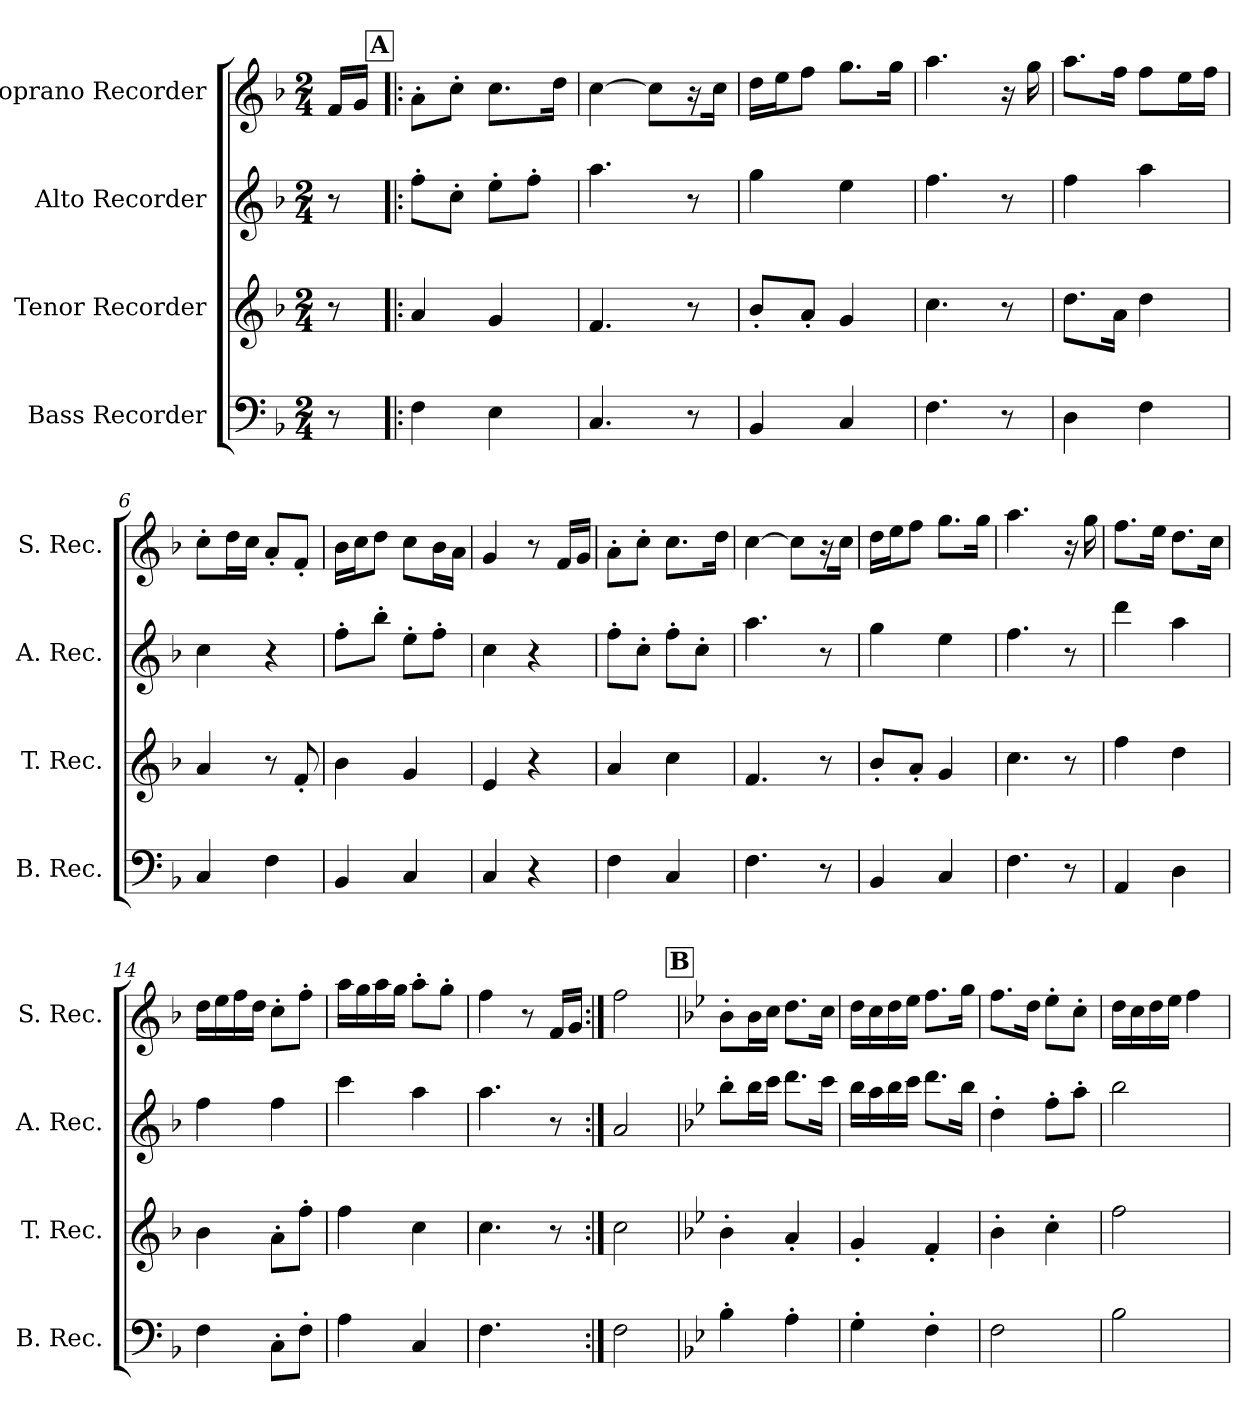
**kern	**kern	**kern	**kern
*part4	*part3	*part2	*part1
*staff4	*staff3	*staff2	*staff1
*I"Bass Recorder	*I"Tenor Recorder	*I"Alto Recorder	*I"Soprano Recorder
*I'B. Rec.	*I'T. Rec.	*I'A. Rec.	*I'S. Rec.
*clefF4	*clefG2	*clefG2	*clefG2
*ITrd-7c-12	*	*	*ITrd-7c-12
*k[b-]	*k[b-]	*k[b-]	*k[b-]
*F:	*F:	*F:	*F:
*M2/4	*M2/4	*M2/4	*M2/4
*MM85	*MM85	*MM85	*MM85
=	=	=	=
8r	8r	8r	16ff/LL
.	.	.	16gg/JJ
!!LO:REH:place=s1:a:B:fs=10.2:t=A
=1!|:	=1!|:	=1!|:	=1!|:
4f>\	4a</	8ff'>\L	8aa'>\L
.	.	8cc'>\J	8ccc'>\J
4e>\	4g</	8ee'>\L	8.ccc\L
.	.	8ff'>\J	.
.	.	.	16ddd\Jk
=2	=2	=2	=2
4.c/	4.f/	4.aa\	[4ccc\
.	.	.	8ccc\L]
8r	8r	8r	16r
.	.	.	16ccc\Jk
=3	=3	=3	=3
4B-</	8b-'</L	4gg>\	16ddd\LL
.	.	.	16eee\J
.	8a'</J	.	8fff\J
4c/	4g/	4ee\	8.ggg\L
.	.	.	16ggg\Jk
=4	=4	=4	=4
4.f\	4.cc\	4.ff\	4.aaa\
8r	8r	8r	16r
.	.	.	16ggg\
=5	=5	=5	=5
4d\	8.dd\L	4ff\	8.aaa\L
.	16a\Jk	.	16fff\Jk
4f\	4dd\	4aa\	8fff\L
.	.	.	16eee\L
.	.	.	16fff\JJ
=6	=6	=6	=6
4c</	4a</	4cc>\	8ccc'>\L
.	.	.	16ddd\L
.	.	.	16ccc\JJ
4f>\	8r	4r	8aa'</L
.	8f'</	.	8ff'</J
=7	=7	=7	=7
4B-</	4b->\	8ff'>\L	16bb-\LL
.	.	.	16ccc\J
.	.	8bb-'>\J	8ddd\J
4c</	4g</	8ee'>\L	8ccc\L
.	.	8ff'>\J	16bb-\L
.	.	.	16aa\JJ
!!LO:LB:g=z
=8	=8	=8	=8
4c/	4e/	4cc\	4gg/
4r	4r	4r	8r
.	.	.	16ff/LL
.	.	.	16gg/JJ
=9	=9	=9	=9
4f>\	4a</	8ff'>\L	8aa'>\L
.	.	8cc'>\J	8ccc'>\J
4c</	4cc>\	8ff'>\L	8.ccc\L
.	.	8cc'>\J	.
.	.	.	16ddd\Jk
=10	=10	=10	=10
4.f\	4.f/	4.aa\	[4ccc\
.	.	.	8ccc\L]
8r	8r	8r	16r
.	.	.	16ccc\Jk
=11	=11	=11	=11
4B-</	8b-'</L	4gg>\	16ddd\LL
.	.	.	16eee\J
.	8a'</J	.	8fff\J
4c</	4g/	4ee>\	8.ggg\L
.	.	.	16ggg\Jk
=12	=12	=12	=12
4.f\	4.cc\	4.ff\	4.aaa\
8r	8r	8r	16r
.	.	.	16ggg\
=13	=13	=13	=13
4A/	4ff\	4ddd\	8.fff\L
.	.	.	16eee\Jk
4d\	4dd\	4aa\	8.ddd\L
.	.	.	16ccc\Jk
=14	=14	=14	=14
4f\	4b-\	4ff\	16ddd\LL
.	.	.	16eee\
.	.	.	16fff\
.	.	.	16ddd\JJ
8c'>\L	8a'>\L	4ff>\	8ccc'>\L
8f'>\J	8ff'>\J	.	8fff'>\J
=15	=15	=15	=15
4a\	4ff\	4ccc\	16aaa\LL
.	.	.	16ggg\
.	.	.	16aaa\
.	.	.	16ggg\JJ
4c</	4cc>\	4aa>\	8aaa'>\L
.	.	.	8ggg'>\J
!!LO:LB:g=z
=16	=16	=16	=16
4.f\	4.cc\	4.aa\	4fff\
.	.	.	8r
8ryy	8r	8r	16ff/LL
.	.	.	16gg/JJ
=17:|!	=17:|!	=17:|!	=17:|!
2f\	2cc\	2a/	2fff\
!!LO:REH:place=s1:a:B:fs=10.2:t=B
=18	=18	=18	=18
*k[b-e-]	*k[b-e-]	*k[b-e-]	*k[b-e-]
*B-:	*B-:	*B-:	*B-:
4b-'>\	4b-'>\	8bb-'>\L	8bb-'>\L
.	.	16bb-\L	16bb-\L
.	.	16ccc\JJ	16ccc\JJ
4a'>\	4a'</	8.ddd\L	8.ddd\L
.	.	16ccc\Jk	16ccc\Jk
=19	=19	=19	=19
4g'>\	4g'</	16bb-\LL	16ddd\LL
.	.	16aa\	16ccc\
.	.	16bb-\	16ddd\
.	.	16ccc\JJ	16eee-\JJ
4f'>\	4f'</	8.ddd\L	8.fff\L
.	.	16bb-\Jk	16ggg\Jk
=20	=20	=20	=20
2f\	4b-'>\	4dd'>\	8.fff\L
.	.	.	16ddd\Jk
.	4cc'>\	8ff'>\L	8eee-'>\L
.	.	8aa'>\J	8ccc'>\J
=21	=21	=21	=21
2b-\	2ff\	2bb-\	16ddd\LL
.	.	.	16ccc\
.	.	.	16ddd\
.	.	.	16eee-\JJ
.	.	.	4fff\
=	=	=	=
*-	*-	*-	*-
